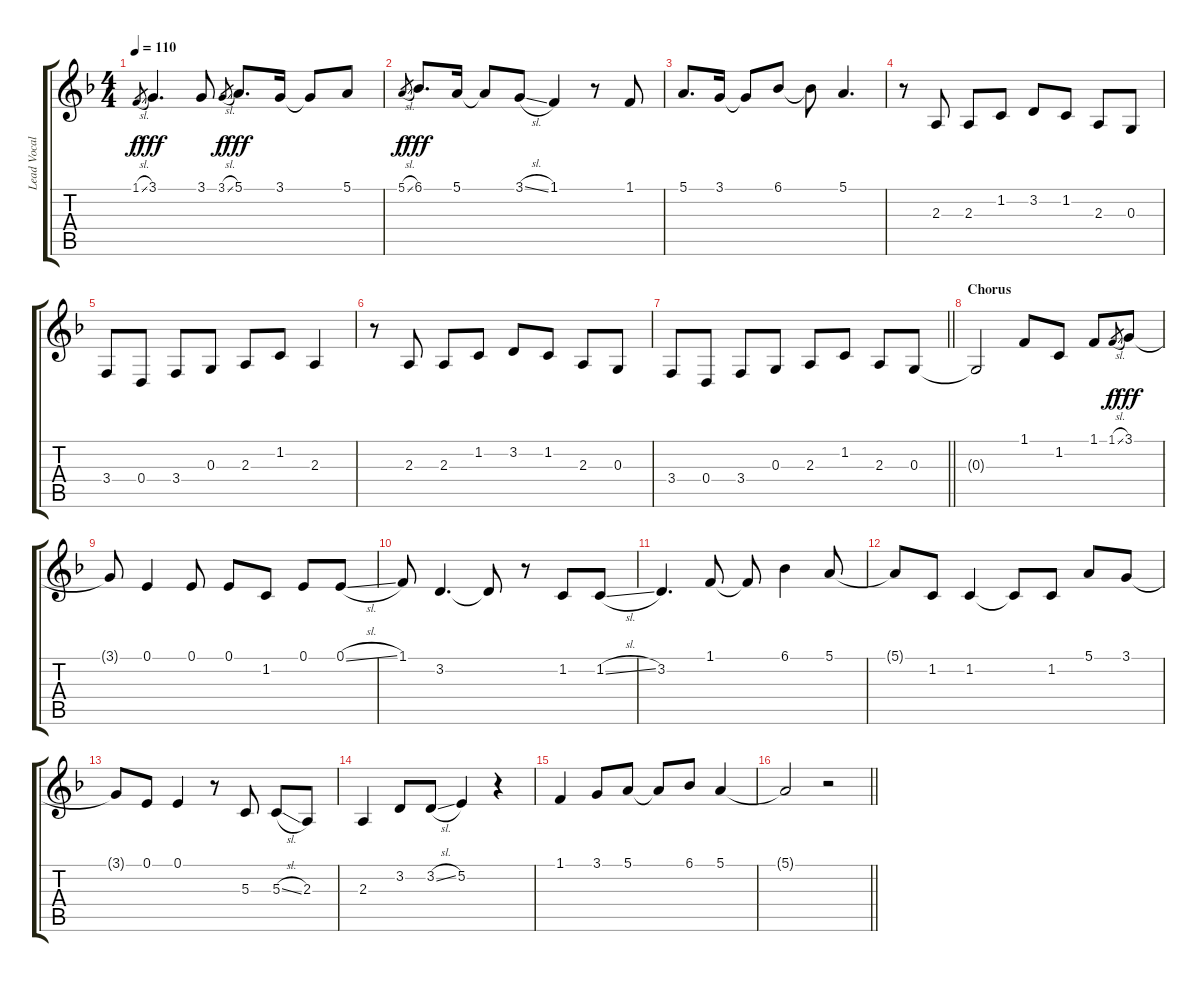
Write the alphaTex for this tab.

\track ("Lead Vocal" "Lead Vocal") {instrument clarinet}
\staff {score tabs}
\tuning (E4 B3 G3 D3 A2 D2) {hide}
\ts (4 4)
\tempo 110
\clef g2
\ks f
1.1{sl}.8{gr dy f} 3.1.4{d dy fff} 3.1.8 3.1{sl}.8{gr dy f} 5.1.8{d dy fff} 3.1.16 3.1{t}.8 5.1.8 |
5.1{sl}.8{gr dy f} 6.1.8{d dy fff} 5.1.16 5.1{t}.8 3.1{sl}.8 1.1.4 r.8 1.1.8 |
5.1.8{d} 3.1.16 3.1{t}.8 6.1.8 6.1{t}.8 5.1.4{d} |
r.8 2.3.8 2.3.8 1.2.8 3.2.8 1.2.8 2.3.8 0.3.8 |
3.4.8 0.4.8 3.4.8 0.3.8 2.3.8 1.2.8 2.3.4 |
r.8 2.3.8 2.3.8 1.2.8 3.2.8 1.2.8 2.3.8 0.3.8 |
\barLineRight lightlight
3.4.8 0.4.8 3.4.8 0.3.8 2.3.8 1.2.8 2.3.8 0.3.8 |
\section ("" "Chorus")
0.3{t}.2 1.1.8 1.2.8 1.1.8 1.1{sl}.8{gr dy f} 3.1.8{dy fff} |
3.1{t}.8 0.1.4 0.1.8 0.1.8 1.2.8 0.1.8 0.1{sl}.8 |
1.1.8 3.2.4{d} 3.2{t}.8 r.8 1.2.8 1.2{sl}.8 |
3.2.4{d} 1.1.8 1.1{t}.8 6.1.4 5.1.8 |
5.1{t}.8 1.2.8 1.2.4 1.2{t}.8 1.2.8 5.1.8 3.1.8 |
3.1{t}.8 0.1.8 0.1.4 r.8 5.3.8 5.3{sl}.8 2.3.8 |
2.3.4 3.2.8 3.2{sl}.8 5.2.4 r.4 |
1.1.4 3.1.8 5.1.8 5.1{t}.8 6.1.8 5.1.4 |
\barLineRight lightlight
5.1{t}.2 r.2
